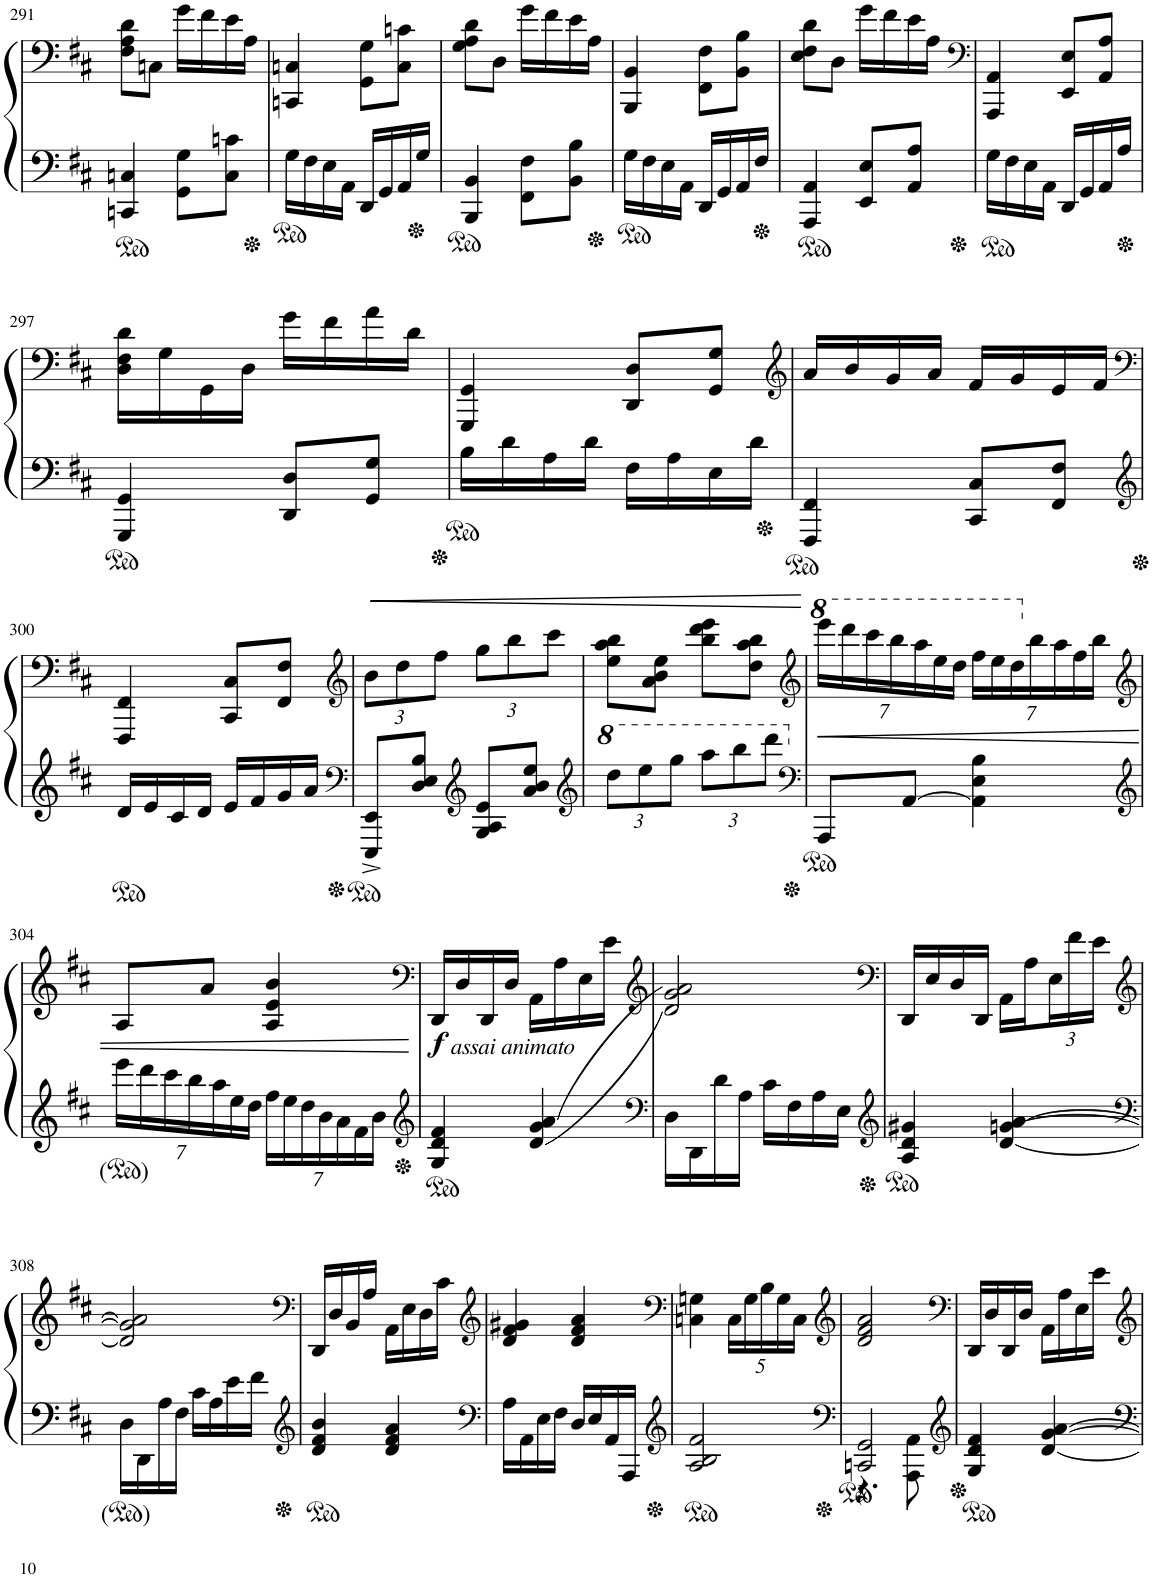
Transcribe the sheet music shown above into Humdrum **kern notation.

**kern	**kern	**dynam
*part1	*part1	*part1
*staff2	*staff1	*staff1/2
*I"Piano	*	*
*I'Pno.	*	*
!!LO:PB:g=z
*clefF4	*clefF4	*
*k[f#c#]	*k[f#c#]	*
*M2/4	*M2/4	*
=291	=291	=291
4CCn/ 4Cn/	8F#\ 8A\ 8d\L	.
.	8Cn\J	.
8GG\ 8G\L	16g\LL	.
.	16f#\	.
8C\ 8cn\J	16e\	.
.	16A\JJ	.
=292	=292	=292
16G\LL	4CCn/ 4Cn/	.
16F#\	.	.
16E\	.	.
16AA\JJ	.	.
16DD/LL	8GG\ 8G\L	.
16GG/	.	.
16AA/	8C\ 8cn\J	.
16G/JJ	.	.
=293	=293	=293
4BBB/ 4BB/	8G\ 8A\ 8d\L	.
.	8D\J	.
8FF#\ 8F#\L	16g\LL	.
.	16f#\	.
8BB\ 8B\J	16e\	.
.	16A\JJ	.
=294	=294	=294
16G\LL	4BBB/ 4BB/	.
16F#\	.	.
16E\	.	.
16AA\JJ	.	.
16DD/LL	8FF#\ 8F#\L	.
16GG/	.	.
16AA/	8BB\ 8B\J	.
16F#/JJ	.	.
=295	=295	=295
4AAA/ 4AA/	8E\ 8F#\ 8d\L	.
.	8D\J	.
8EE/ 8E/L	16g\LL	.
.	16f#\	.
8AA/ 8A/J	16e\	.
.	16A\JJ	.
=296	=296	=296
*	*clefF4	*
16G\LL	4AAA/ 4AA/	.
16F#\	.	.
16E\	.	.
16AA\JJ	.	.
16DD/LL	8EE/ 8E/L	.
16GG/	.	.
16AA/	8AA/ 8A/J	.
16A/JJ	.	.
!!LO:LB:g=z
=297	=297	=297
4GGG/ 4GG/	16D\ 16F#\ 16d\LL	.
.	16G\	.
.	16GG\	.
.	16D\JJ	.
8DD/ 8D/L	16g\LL	.
.	16f#\	.
8GG/ 8G/J	16a\	.
.	16d\JJ	.
=298	=298	=298
16B\LL	4GGG/ 4GG/	.
16d\	.	.
16A\	.	.
16d\JJ	.	.
16F#\LL	8DD/ 8D/L	.
16A\	.	.
16E\	8GG/ 8G/J	.
16d\JJ	.	.
=299	=299	=299
*	*clefG2	*
4FFF#/ 4FF#/	16a/LL	.
.	16b/	.
.	16g/	.
.	16a/JJ	.
8CC#/ 8C#/L	16f#/LL	.
.	16g/	.
8FF#/ 8F#/J	16e/	.
.	16f#/JJ	.
!!LO:LB:g=z
=300	=300	=300
*clefG2	*clefF4	*
16d/LL	4FFF#/ 4FF#/	.
16e/	.	.
16c#/	.	.
16d/JJ	.	.
16e/LL	8CC#/ 8C#/L	.
16f#/	.	.
16g/	8FF#/ 8F#/J	.
16a/JJ	.	.
=301	=301	=301
*clefF4	*clefG2	*
*	*Xbrackettup	*
8EEE/^ 8EE/^L	12b\L	.
.	12dd\	.
8D/ 8E/ 8B/J	.	.
.	12ff#\J	.
*clefG2	*	*
8G/ 8A/ 8e/L	12gg\L	.
.	12bb\	.
8a/ 8b/ 8ee/J	.	.
.	12ccc#\J	.
=302	=302	=302
*clefG2	*	*
*8va	*	*
*Xbrackettup	*	*
12ddd\L	8ee\ 8aa\ 8bb\L	.
12eee\	.	.
.	8a\ 8b\ 8ee\J	.
12ggg\J	.	.
12aaa\L	8bb\ 8ddd\ 8eee\L	.
12bbb\	.	.
.	8dd\ 8aa\ 8bb\J	.
12dddd\J	.	.
=303	=303	=303
*clefF4	*clefG2	*
*X8va	*	*
*	*8va	*
8AAA/L	28eeee\LL	.
!	!	!LO:HP:b
.	28dddd\	<
.	28cccc#\	.
.	28bbb\	.
[8AA/J	.	.
.	28aaa\	.
.	28eee\	.
.	28ddd\JJ	.
4AA\] 4E\ 4B\	28fff#\LL	.
.	28eee\	.
.	28ddd\	.
*	*X8va	*
.	28bb\	.
.	28aa\	.
.	28ff#\	.
.	28bb\JJ	.
!!LO:LB:g=z
=304	=304	=304
*clefG2	*clefG2	*
28eee\LL	8A/L	.
28ddd\	.	.
28ccc#\	.	.
28bb\	.	.
.	8a/J	.
28aa\	.	.
28ee\	.	.
28dd\JJ	.	.
28ff#\LL	4A/ 4e/ 4b/	.
28ee\	.	.
28dd\	.	.
28b\	.	.
28a\	.	.
28f#\	.	.
28b\JJ	.	.
.	.	[
=305	=305	=305
*clefG2	*clefF4	*
*ped	*	*
!	!LO:TX:b:i:t=assai animato	!
!	!	!LO:DY:b
4G/ 4d/ 4f#/	16DD/LL	f
.	16D/	.
.	16DD/	.
.	16D/JJ	.
[<4d/ 4g/ [4a/	16AA\LL	.
.	16A\	.
.	16E\	.
.	16e\JJ	.
=306	=306	=306
*clefF4	*clefG2	*
*	*^	*
16D\LL	2ryy	2d/] 2g/ 2a/]	.
16DD\	.	.	.
16d\	.	.	.
16A\JJ	.	.	.
16c#\LL	.	.	.
16F#\	.	.	.
16A\	.	.	.
16E\JJ	.	.	.
*	*v	*v	*
=307	=307	=307
*clefG2	*clefF4	*
*ped	*	*
*	*Xped	*
4A/ 4d/ 4g#X/	16DD/LL	.
.	16E/	.
.	16D/	.
.	16DD/JJ	.
[<4d/ [4gn/ [4a/	16AA\LL	.
.	16A\	.
.	24E\	.
.	24f#\	.
.	24e\JJ	.
!!LO:LB:g=z
=308	=308	=308
*clefF4	*clefG2	*
*	*^	*
16D\LL	2ryy	2d/] 2g/] 2a/]	.
16DD\	.	.	.
16A\	.	.	.
16F#\JJ	.	.	.
16c#\LL	.	.	.
16A\	.	.	.
16e\	.	.	.
16f#\JJ	.	.	.
*	*v	*v	*
=309	=309	=309
*clefG2	*clefF4	*
*	*Xped	*
4d/ 4f#/ 4b/	16DD/LL	.
.	16D/	.
.	16BB/	.
.	16A/JJ	.
4d/ 4f#/ 4a/	16AA\LL	.
.	16E\	.
.	16D\	.
.	16c#\JJ	.
=310	=310	=310
*clefF4	*clefG2	*
16A\LL	4d/ 4f#/ 4g#X/	.
16AA\	.	.
16E\	.	.
16F#\JJ	.	.
16D/LL	4d/ 4f#/ 4a/	.
16E/	.	.
16AA/	.	.
16AAA/JJ	.	.
=311	=311	=311
*clefG2	*clefF4	*
2A/ 2B/ 2f#/	4Cn\ 4Gn\	.
.	20C\LL	.
.	20G\	.
.	20B\	.
.	20G\	.
.	20C\JJ	.
=312	=312	=312
*clefF4	*clefG2	*
*^	*	*
2CCn/ 2GG/	4.r	2d/ 2f#/ 2a/	.
.	8AAA\ 8AA\	.	.
*v	*v	*	*
=313	=313	=313
*clefG2	*clefF4	*
4G/ 4d/ 4f#/	16DD/LL	.
.	16D/	.
.	16DD/	.
.	16D/JJ	.
[<4d/ [4g/ [4a/	16AA\LL	.
.	16A\	.
.	16E\	.
.	16e\JJ	.
=	=	=
*-	*-	*-
